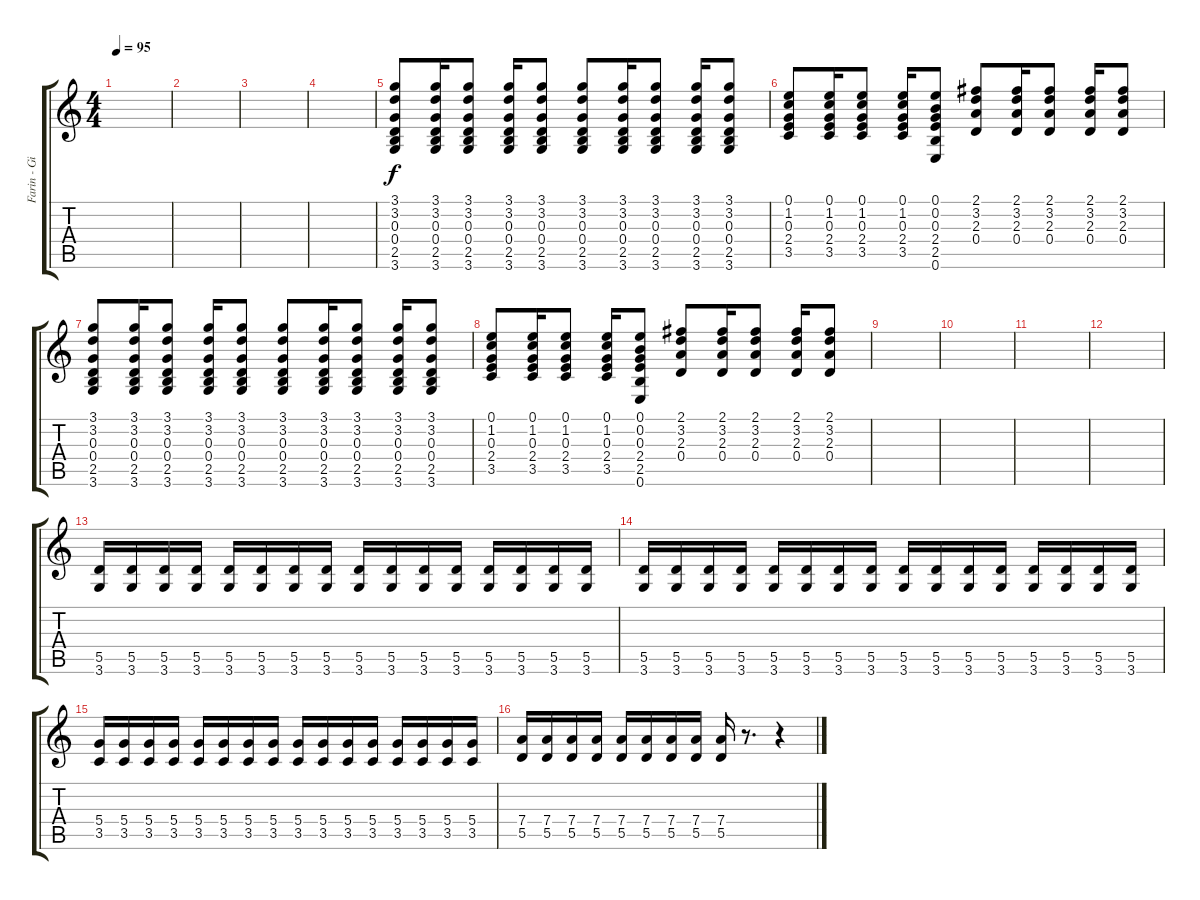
\track ("Farin - Gitarre (Akustik)" "Farin - Gi") {instrument acousticguitarsteel}
\staff {score tabs}
\tuning (E4 B3 G3 D3 A2 E2) {hide}
\ts (4 4)
\tempo 95
\clef g2
\ks c
|
|
|
|
(3.1 3.2 0.3 0.4 2.5 3.6).8 (3.1 3.2 0.3 0.4 2.5 3.6).16 (3.1 3.2 0.3 0.4 2.5 3.6).8 (3.1 3.2 0.3 0.4 2.5 3.6).16 (3.1 3.2 0.3 0.4 2.5 3.6).8 (3.1 3.2 0.3 0.4 2.5 3.6).8 (3.1 3.2 0.3 0.4 2.5 3.6).16 (3.1 3.2 0.3 0.4 2.5 3.6).8 (3.1 3.2 0.3 0.4 2.5 3.6).16 (3.1 3.2 0.3 0.4 2.5 3.6).8 |
(0.1 1.2 0.3 2.4 3.5).8 (0.1 1.2 0.3 2.4 3.5).16 (0.1 1.2 0.3 2.4 3.5).8 (0.1 1.2 0.3 2.4 3.5).16 (0.1 0.2 0.3 2.4 2.5 0.6).8 (2.1 3.2 2.3 0.4).8 (2.1 3.2 2.3 0.4).16 (2.1 3.2 2.3 0.4).8 (2.1 3.2 2.3 0.4).16 (2.1 3.2 2.3 0.4).8 |
(3.1 3.2 0.3 0.4 2.5 3.6).8 (3.1 3.2 0.3 0.4 2.5 3.6).16 (3.1 3.2 0.3 0.4 2.5 3.6).8 (3.1 3.2 0.3 0.4 2.5 3.6).16 (3.1 3.2 0.3 0.4 2.5 3.6).8 (3.1 3.2 0.3 0.4 2.5 3.6).8 (3.1 3.2 0.3 0.4 2.5 3.6).16 (3.1 3.2 0.3 0.4 2.5 3.6).8 (3.1 3.2 0.3 0.4 2.5 3.6).16 (3.1 3.2 0.3 0.4 2.5 3.6).8 |
(0.1 1.2 0.3 2.4 3.5).8 (0.1 1.2 0.3 2.4 3.5).16 (0.1 1.2 0.3 2.4 3.5).8 (0.1 1.2 0.3 2.4 3.5).16 (0.1 0.2 0.3 2.4 2.5 0.6).8 (2.1 3.2 2.3 0.4).8 (2.1 3.2 2.3 0.4).16 (2.1 3.2 2.3 0.4).8 (2.1 3.2 2.3 0.4).16 (2.1 3.2 2.3 0.4).8 |
|
|
|
|
(5.5 3.6).16 (5.5 3.6).16 (5.5 3.6).16 (5.5 3.6).16 (5.5 3.6).16 (5.5 3.6).16 (5.5 3.6).16 (5.5 3.6).16 (5.5 3.6).16 (5.5 3.6).16 (5.5 3.6).16 (5.5 3.6).16 (5.5 3.6).16 (5.5 3.6).16 (5.5 3.6).16 (5.5 3.6).16 |
(5.5 3.6).16 (5.5 3.6).16 (5.5 3.6).16 (5.5 3.6).16 (5.5 3.6).16 (5.5 3.6).16 (5.5 3.6).16 (5.5 3.6).16 (5.5 3.6).16 (5.5 3.6).16 (5.5 3.6).16 (5.5 3.6).16 (5.5 3.6).16 (5.5 3.6).16 (5.5 3.6).16 (5.5 3.6).16 |
(5.4 3.5).16 (5.4 3.5).16 (5.4 3.5).16 (5.4 3.5).16 (5.4 3.5).16 (5.4 3.5).16 (5.4 3.5).16 (5.4 3.5).16 (5.4 3.5).16 (5.4 3.5).16 (5.4 3.5).16 (5.4 3.5).16 (5.4 3.5).16 (5.4 3.5).16 (5.4 3.5).16 (5.4 3.5).16 |
(7.4 5.5).16 (7.4 5.5).16 (7.4 5.5).16 (7.4 5.5).16 (7.4 5.5).16 (7.4 5.5).16 (7.4 5.5).16 (7.4 5.5).16 (7.4 5.5).16 r.8{d} r.4
